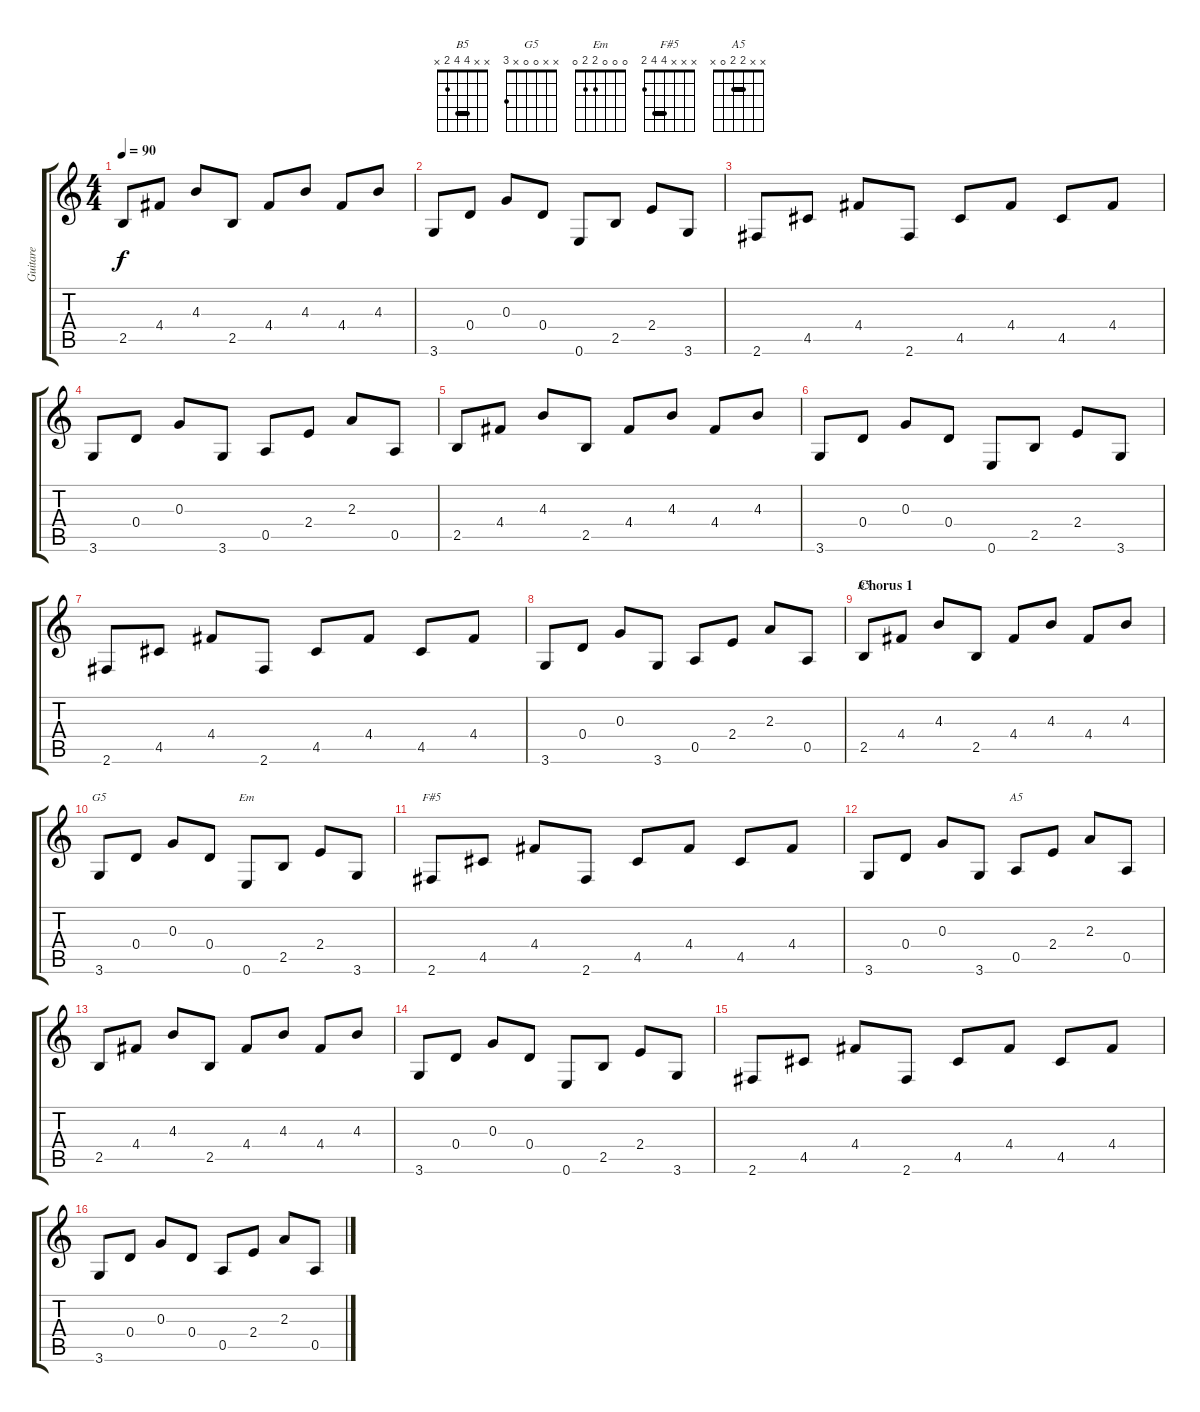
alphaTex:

\track ("Guitare" "Guitare") {instrument electricguitarclean}
\staff {score tabs}
\tuning (E4 B3 G3 D3 A2 E2) {hide}
\chord ("B5" x x 4 4 2 x) {barre 4}
\chord ("G5" x x 0 0 x 3)
\chord ("Em" 0 0 0 2 2 0)
\chord ("F#5" x x x 4 4 2) {barre 4}
\chord ("A5" x x 2 2 0 x) {barre 2}
\ts (4 4)
\tempo 90
\clef g2
\ks c
2.5.8{dy f} 4.4.8 4.3.8 2.5.8 4.4.8 4.3.8 4.4.8 4.3.8 |
3.6.8 0.4.8 0.3.8 0.4.8 0.6.8 2.5.8 2.4.8 3.6.8 |
2.6.8 4.5.8 4.4.8 2.6.8 4.5.8 4.4.8 4.5.8 4.4.8 |
3.6.8 0.4.8 0.3.8 3.6.8 0.5.8 2.4.8 2.3.8 0.5.8 |
2.5.8 4.4.8 4.3.8 2.5.8 4.4.8 4.3.8 4.4.8 4.3.8 |
3.6.8 0.4.8 0.3.8 0.4.8 0.6.8 2.5.8 2.4.8 3.6.8 |
2.6.8 4.5.8 4.4.8 2.6.8 4.5.8 4.4.8 4.5.8 4.4.8 |
3.6.8 0.4.8 0.3.8 3.6.8 0.5.8 2.4.8 2.3.8 0.5.8 |
\section ("" "Chorus 1")
2.5.8{ch "B5"} 4.4.8 4.3.8 2.5.8 4.4.8 4.3.8 4.4.8 4.3.8 |
3.6.8{ch "G5"} 0.4.8 0.3.8 0.4.8 0.6.8{ch "Em"} 2.5.8 2.4.8 3.6.8 |
2.6.8{ch "F#5"} 4.5.8 4.4.8 2.6.8 4.5.8 4.4.8 4.5.8 4.4.8 |
3.6.8 0.4.8 0.3.8 3.6.8 0.5.8{ch "A5"} 2.4.8 2.3.8 0.5.8 |
2.5.8 4.4.8 4.3.8 2.5.8 4.4.8 4.3.8 4.4.8 4.3.8 |
3.6.8 0.4.8 0.3.8 0.4.8 0.6.8 2.5.8 2.4.8 3.6.8 |
2.6.8 4.5.8 4.4.8 2.6.8 4.5.8 4.4.8 4.5.8 4.4.8 |
3.6.8 0.4.8 0.3.8 0.4.8 0.5.8 2.4.8 2.3.8 0.5.8
